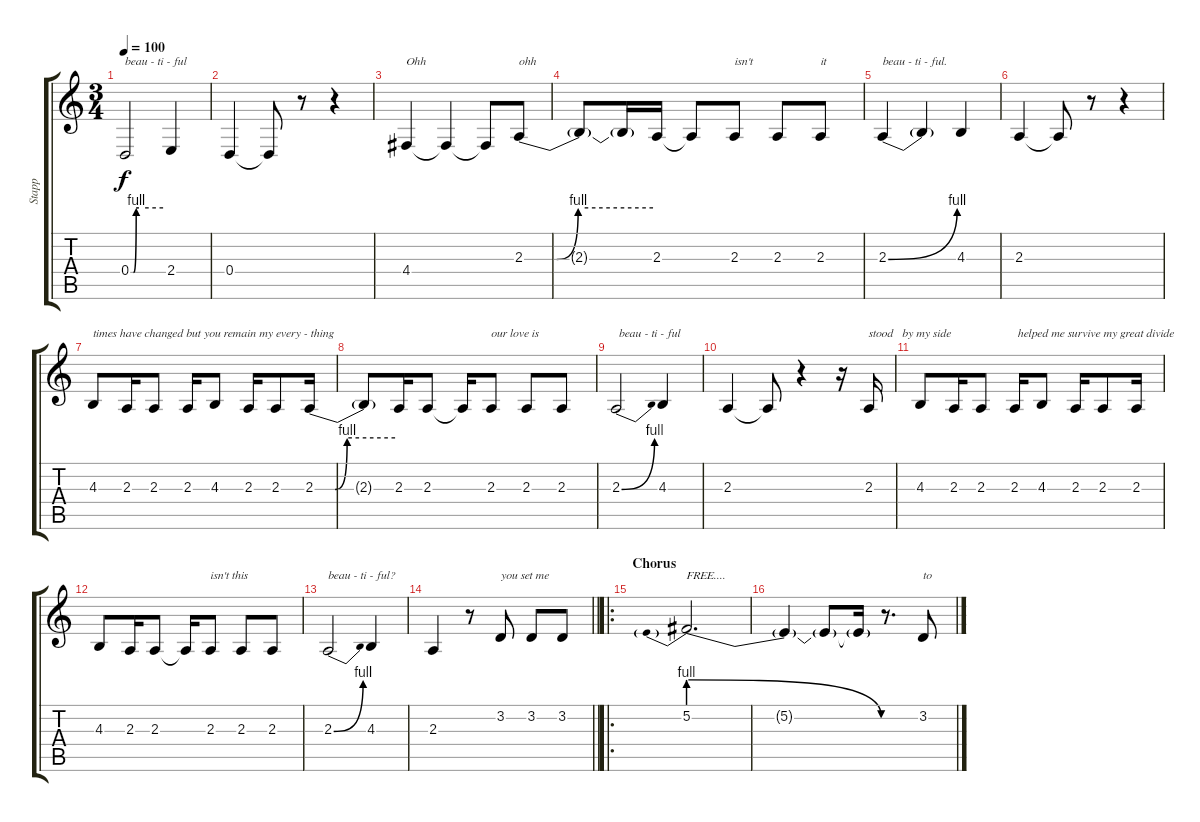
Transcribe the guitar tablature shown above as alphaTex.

\track ("Stapp" "Stapp") {instrument cello}
\staff {score tabs}
\tuning (E4 B3 G3 D3 A2 D2) {hide}
\ts (3 4)
\tempo 100
\clef g2
\ks c
0.4{be (custom 0 0 5 0 10 4 15 4 60 4)}.2{txt "beau - ti - ful" dy f} 2.4.4 |
0.4.4 0.4{t}.8 r.8 r.4 |
4.4.4{txt "Ohh"} 4.4{t}.4 4.4{t}.8 2.3{be (custom 0 0 5 0 15 0 25 4 60 4)}.8{txt "ohh"} |
2.3{t}.8 2.3{t}.16 2.3.16 2.3{t}.8 2.3.8{txt "isn't"} 2.3.8 2.3.8{txt "it"} |
2.3{be (bend 0 0 60 4)}.4{txt "beau - ti - ful."} 2.3{t}.4 4.3.4 |
2.3.4 2.3{t}.8 r.8 r.4 |
4.3.8{txt "times have changed but you remain my every - thing"} 2.3.16 2.3.8 2.3.16 4.3.8 2.3.16 2.3.8 2.3{be (custom 0 0 5 0 15 0 24 4 60 4)}.16 |
2.3{t}.8 2.3.16 2.3.8 2.3{t}.16 2.3.8{txt "our love is"} 2.3.8 2.3.8 |
2.3{be (bend 0 0 60 4)}.2{txt " beau - ti - ful"} 4.3.4 |
2.3.4 2.3{t}.8 r.4 r.16 2.3.16{txt "stood   by my side"} |
4.3.8 2.3.16 2.3.8 2.3.16{txt " helped me survive my great divide"} 4.3.8 2.3.16 2.3.8 2.3.16 |
4.3.8 2.3.16 2.3.8 2.3{t}.16 2.3.8{txt "isn't this"} 2.3.8 2.3.8 |
2.3{be (bend 0 0 60 4)}.2{txt "beau - ti - ful?"} 4.3.4 |
\barLineRight lightlight
2.3.4 r.8 3.2.8{txt "you set me"} 3.2.8 3.2.8 |
\ro
\section ("" "Chorus")
5.2{be (prebendrelease 0 4 60 0)}.2{d txt "FREE...."} |
5.2{t}.4 5.2{t}.8 5.2{t}.16 r.8{d} 3.2.8{txt "to"}
